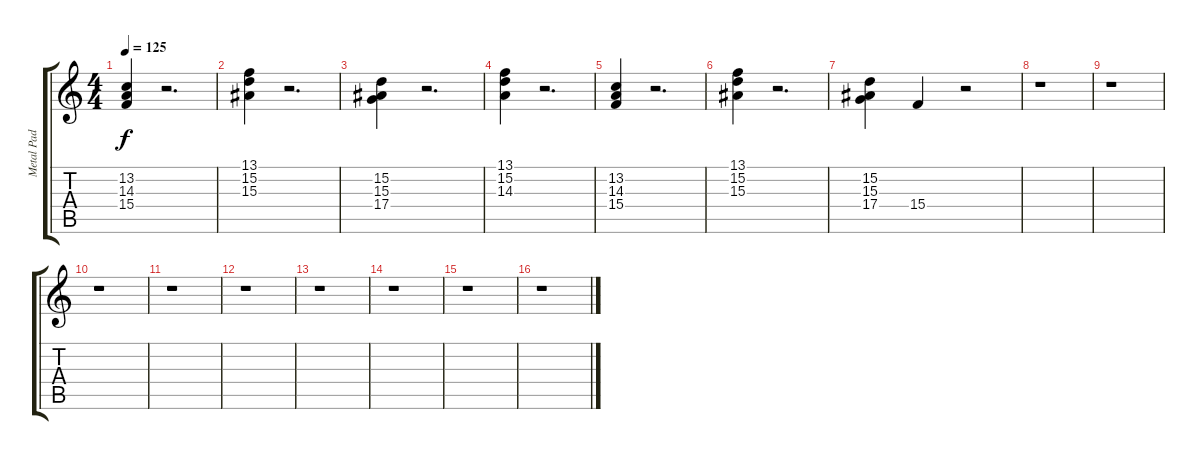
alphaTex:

\track ("Metal Pad " "Metal Pad ") {instrument pad6metallic}
\staff {score tabs}
\tuning (E4 B3 G3 D3 A2 E2) {hide}
\ts (4 4)
\tempo 125
\clef g2
\ks c
(13.2 14.3 15.4).4{dy f} r.2{d} |
(13.1 15.2 15.3).4 r.2{d} |
(15.2 15.3 17.4).4 r.2{d} |
(13.1 15.2 14.3).4 r.2{d} |
(13.2 14.3 15.4).4 r.2{d} |
(13.1 15.2 15.3).4 r.2{d} |
(15.2 15.3 17.4).4 15.4.4 r.2 |
r.1 |
r.1 |
r.1 |
r.1 |
r.1 |
r.1 |
r.1 |
r.1 |
r.1
